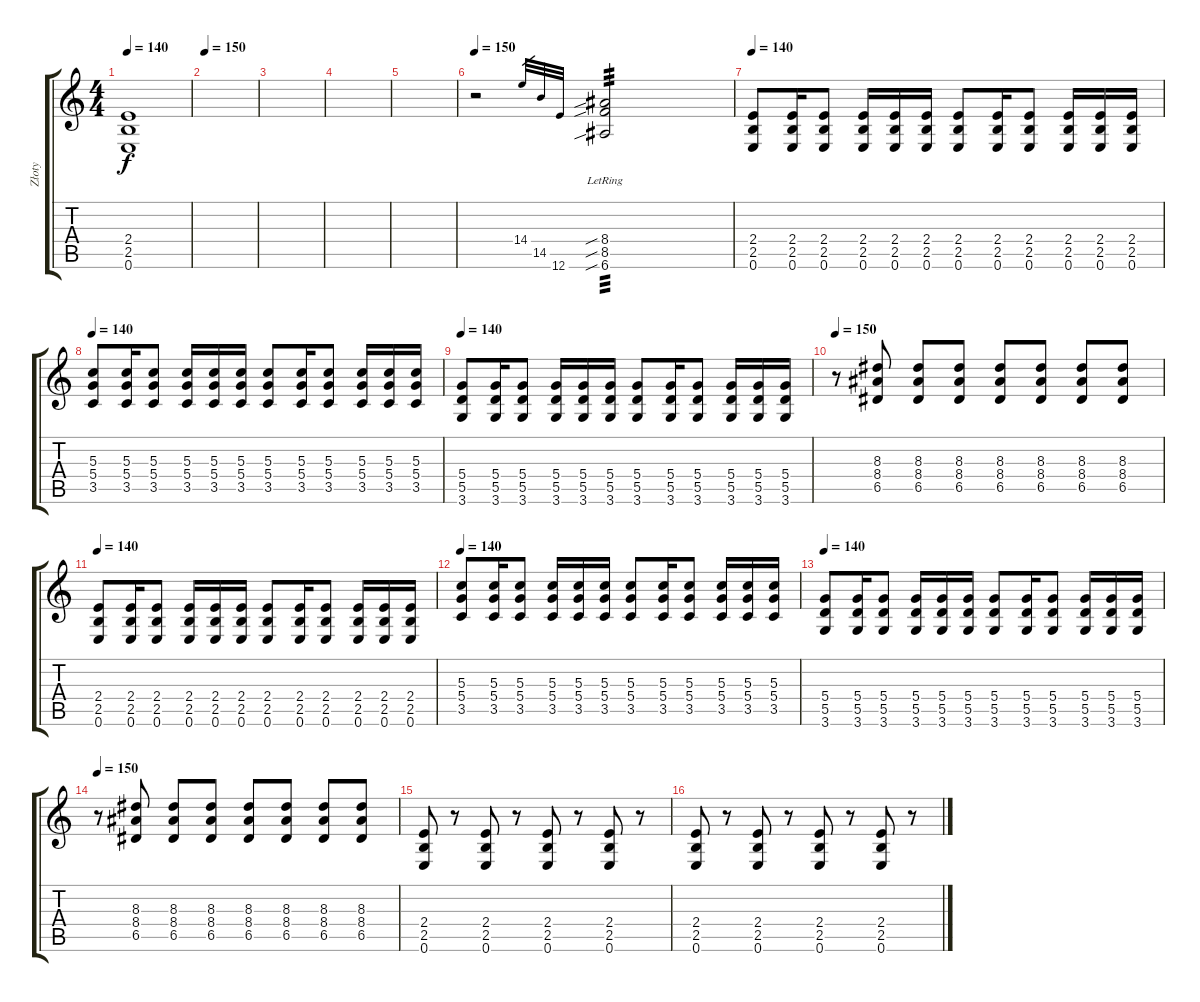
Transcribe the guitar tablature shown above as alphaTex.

\track ("Złoty" "Złoty") {instrument distortionguitar}
\staff {score tabs}
\tuning (E4 B3 G3 D3 A2 E2) {hide}
\ts (4 4)
\tempo 140
\clef g2
\ks c
(2.4{t} 2.5{t} 0.6{t}).1{dy f} |
\tempo 150
|
|
|
|
\tempo 150
r.2 14.4.32{gr} 14.5.32{gr} 12.6.32{gr} (8.4{sib lr} 8.5{sib} 6.6{sib}).2{tp 3} |
\tempo 140
(2.4 2.5 0.6).8 (2.4 2.5 0.6).16 (2.4 2.5 0.6).8 (2.4 2.5 0.6).16 (2.4 2.5 0.6).16 (2.4 2.5 0.6).16 (2.4 2.5 0.6).8 (2.4 2.5 0.6).16 (2.4 2.5 0.6).8 (2.4 2.5 0.6).16 (2.4 2.5 0.6).16 (2.4 2.5 0.6).16 |
\tempo 140
(5.3 5.4 3.5).8 (5.3 5.4 3.5).16 (5.3 5.4 3.5).8 (5.3 5.4 3.5).16 (5.3 5.4 3.5).16 (5.3 5.4 3.5).16 (5.3 5.4 3.5).8 (5.3 5.4 3.5).16 (5.3 5.4 3.5).8 (5.3 5.4 3.5).16 (5.3 5.4 3.5).16 (5.3 5.4 3.5).16 |
\tempo 140
(5.4 5.5 3.6).8 (5.4 5.5 3.6).16 (5.4 5.5 3.6).8 (5.4 5.5 3.6).16 (5.4 5.5 3.6).16 (5.4 5.5 3.6).16 (5.4 5.5 3.6).8 (5.4 5.5 3.6).16 (5.4 5.5 3.6).8 (5.4 5.5 3.6).16 (5.4 5.5 3.6).16 (5.4 5.5 3.6).16 |
\tempo 150
r.8 (8.3 8.4 6.5).8 (8.3 8.4 6.5).8 (8.3 8.4 6.5).8 (8.3 8.4 6.5).8 (8.3 8.4 6.5).8 (8.3 8.4 6.5).8 (8.3 8.4 6.5).8 |
\tempo 140
(2.4 2.5 0.6).8 (2.4 2.5 0.6).16 (2.4 2.5 0.6).8 (2.4 2.5 0.6).16 (2.4 2.5 0.6).16 (2.4 2.5 0.6).16 (2.4 2.5 0.6).8 (2.4 2.5 0.6).16 (2.4 2.5 0.6).8 (2.4 2.5 0.6).16 (2.4 2.5 0.6).16 (2.4 2.5 0.6).16 |
\tempo 140
(5.3 5.4 3.5).8 (5.3 5.4 3.5).16 (5.3 5.4 3.5).8 (5.3 5.4 3.5).16 (5.3 5.4 3.5).16 (5.3 5.4 3.5).16 (5.3 5.4 3.5).8 (5.3 5.4 3.5).16 (5.3 5.4 3.5).8 (5.3 5.4 3.5).16 (5.3 5.4 3.5).16 (5.3 5.4 3.5).16 |
\tempo 140
(5.4 5.5 3.6).8 (5.4 5.5 3.6).16 (5.4 5.5 3.6).8 (5.4 5.5 3.6).16 (5.4 5.5 3.6).16 (5.4 5.5 3.6).16 (5.4 5.5 3.6).8 (5.4 5.5 3.6).16 (5.4 5.5 3.6).8 (5.4 5.5 3.6).16 (5.4 5.5 3.6).16 (5.4 5.5 3.6).16 |
\tempo 150
r.8 (8.3 8.4 6.5).8 (8.3 8.4 6.5).8 (8.3 8.4 6.5).8 (8.3 8.4 6.5).8 (8.3 8.4 6.5).8 (8.3 8.4 6.5).8 (8.3 8.4 6.5).8 |
(2.4 2.5 0.6).8 r.8 (2.4 2.5 0.6).8 r.8 (2.4 2.5 0.6).8 r.8 (2.4 2.5 0.6).8 r.8 |
(2.4 2.5 0.6).8 r.8 (2.4 2.5 0.6).8 r.8 (2.4 2.5 0.6).8 r.8 (2.4 2.5 0.6).8 r.8
